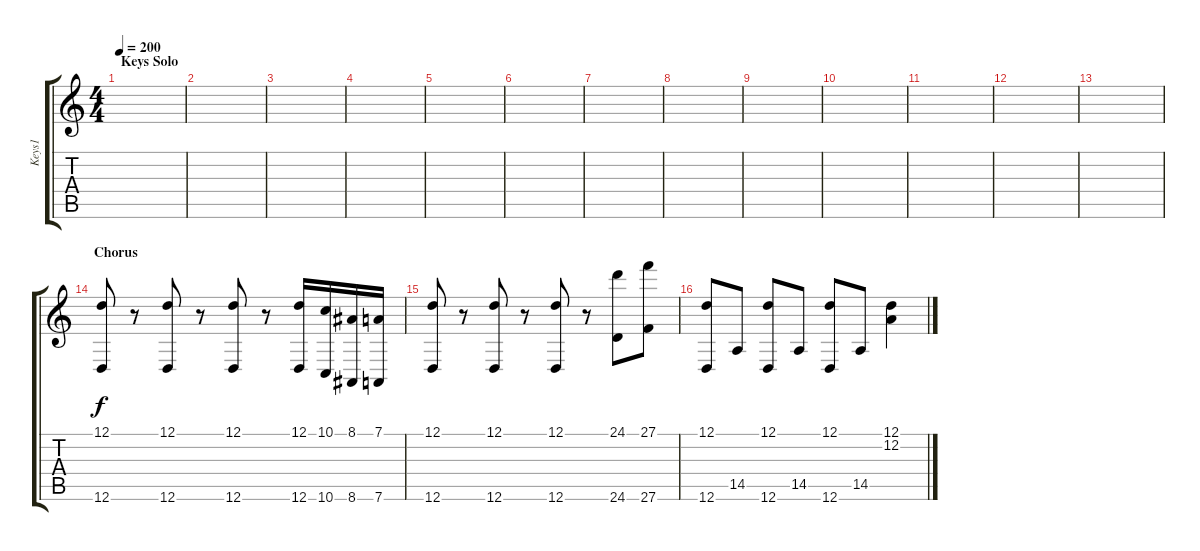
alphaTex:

\track ("Keys1" "Keys1") {instrument stringensemble1}
\staff {score tabs}
\tuning (D4 A3 F3 C3 G2 D2) {hide}
\ts (4 4)
\section ("" "Keys Solo")
\tempo 200
\clef g2
\ks c
|
|
|
|
|
|
|
|
|
|
|
|
|
\section ("" "Chorus")
(12.1 12.6).8 r.8 (12.1 12.6).8 r.8 (12.1 12.6).8 r.8 (12.1 12.6).16 (10.1 10.6).16 (8.1 8.6).16 (7.1 7.6).16 |
(12.1 12.6).8 r.8 (12.1 12.6).8 r.8 (12.1 12.6).8 r.8 (24.1 24.6).8 (27.1 27.6).8 |
(12.1 12.6).8 14.5.8 (12.1 12.6).8 14.5.8 (12.1 12.6).8 14.5.8 (12.1 12.2).4
